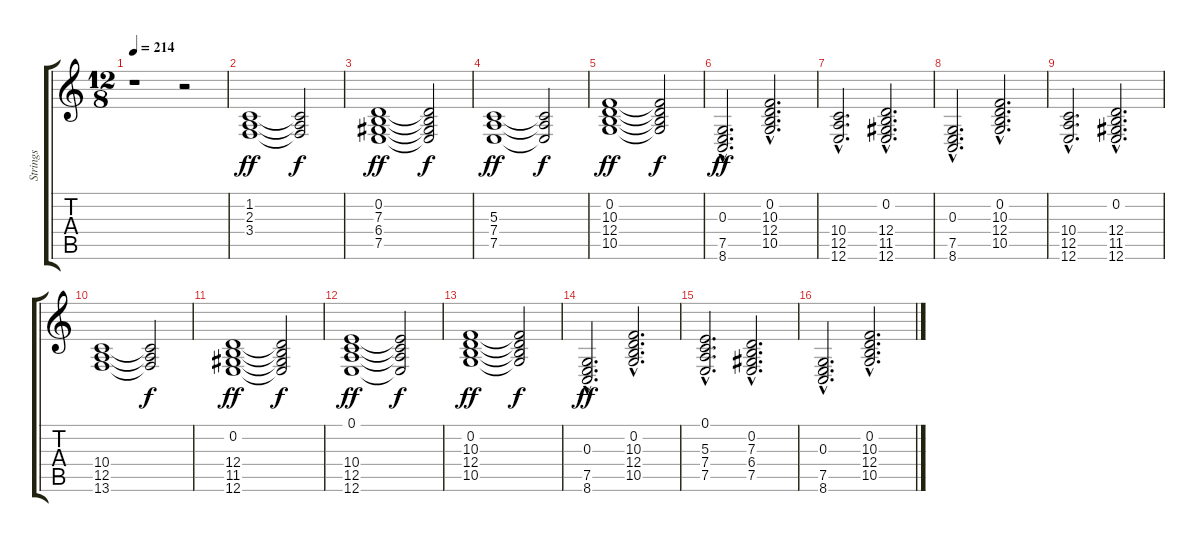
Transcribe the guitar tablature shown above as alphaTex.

\track ("Strings" "Strings") {instrument stringensemble1}
\staff {score tabs}
\tuning (E4 B3 G3 D3 A2 E2) {hide}
\ts (12 8)
\tempo 214
\clef g2
\ks c
r.1{dy ff instrument stringensemble1} r.2 |
(1.2 2.3 3.4).1{balance 8} (1.2{t} 2.3{t} 3.4{t}).2{dy f} |
(0.2 7.3 6.4 7.5).1{dy ff} (0.2{t} 7.3{t} 6.4{t} 7.5{t}).2{dy f} |
(5.3 7.4 7.5).1{dy ff} (5.3{t} 7.4{t} 7.5{t}).2{dy f} |
(0.2 10.3 12.4 10.5).1{dy ff} (0.2{t} 10.3{t} 12.4{t} 10.5{t}).2{dy f} |
(0.3{hac} 7.5{hac} 8.6{hac}).2{d dy ff} (0.2{hac} 10.3{hac} 12.4{hac} 10.5{hac}).2{d} |
(10.4{hac} 12.5{hac} 12.6{hac}).2{d} (0.2{hac} 12.4{hac} 11.5{hac} 12.6{hac}).2{d} |
(0.3{hac} 7.5{hac} 8.6{hac}).2{d} (0.2{hac} 10.3{hac} 12.4{hac} 10.5{hac}).2{d} |
(10.4{hac} 12.5{hac} 12.6{hac}).2{d} (0.2{hac} 12.4{hac} 11.5{hac} 12.6{hac}).2{d} |
(10.4 12.5 13.6).1 (10.4{t} 12.5{t} 13.6{t}).2{dy f} |
(0.2 12.4 11.5 12.6).1{dy ff} (0.2{t} 12.4{t} 11.5{t} 12.6{t}).2{dy f} |
(0.1 10.4 12.5 12.6).1{dy ff} (0.1{t} 10.4{t} 12.5{t} 12.6{t}).2{dy f} |
(0.2 10.3 12.4 10.5).1{dy ff} (0.2{t} 10.3{t} 12.4{t} 10.5{t}).2{dy f} |
(0.3{hac} 7.5{hac} 8.6{hac}).2{d dy ff} (0.2{hac} 10.3{hac} 12.4{hac} 10.5{hac}).2{d} |
(0.1{hac} 5.3{hac} 7.4{hac} 7.5{hac}).2{d} (0.2{hac} 7.3{hac} 6.4{hac} 7.5{hac}).2{d} |
(0.3{hac} 7.5{hac} 8.6{hac}).2{d} (0.2{hac} 10.3{hac} 12.4{hac} 10.5{hac}).2{d}
